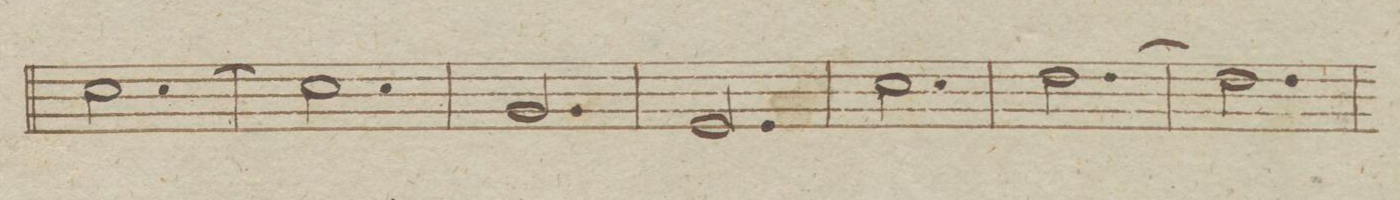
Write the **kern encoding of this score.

**kern	**dynam
*I"Corno Secondo in Es.	*
*clefG2	*
*k[b-e-a-]	*
*met(c)	*
*M6/8	*
[2.e-\	.
=205	=205
2.e-\]	.
=206	=206
2.B-/	.
=207	=207
2.G/	.
=208	=208
2.e-\	.
=209	=209
[2.f\	.
=210	=210
2.f\]	.
=211	=211
*-	*-
